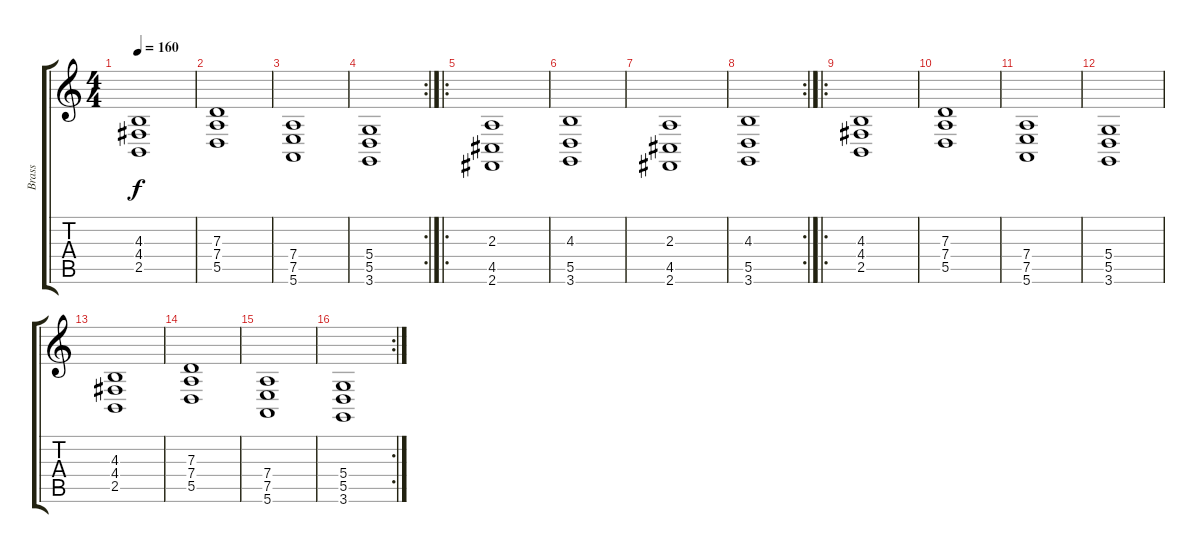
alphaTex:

\track ("Brass" "Brass") {instrument brasssection}
\staff {score tabs}
\tuning (E4 B3 G3 D3 A2 E2) {hide}
\ts (4 4)
\tempo 160
\clef g2
\ks c
(4.3 4.4 2.5).1{dy f} |
(7.3 7.4 5.5).1 |
(7.4 7.5 5.6).1 |
\rc 2
(5.4 5.5 3.6).1 |
\ro
(2.3 4.5 2.6).1 |
(4.3 5.5 3.6).1 |
(2.3 4.5 2.6).1 |
\rc 2
(4.3 5.5 3.6).1 |
\ro
(4.3 4.4 2.5).1 |
(7.3 7.4 5.5).1 |
(7.4 7.5 5.6).1 |
(5.4 5.5 3.6).1 |
(4.3 4.4 2.5).1 |
(7.3 7.4 5.5).1 |
(7.4 7.5 5.6).1 |
\rc 2
(5.4 5.5 3.6).1
